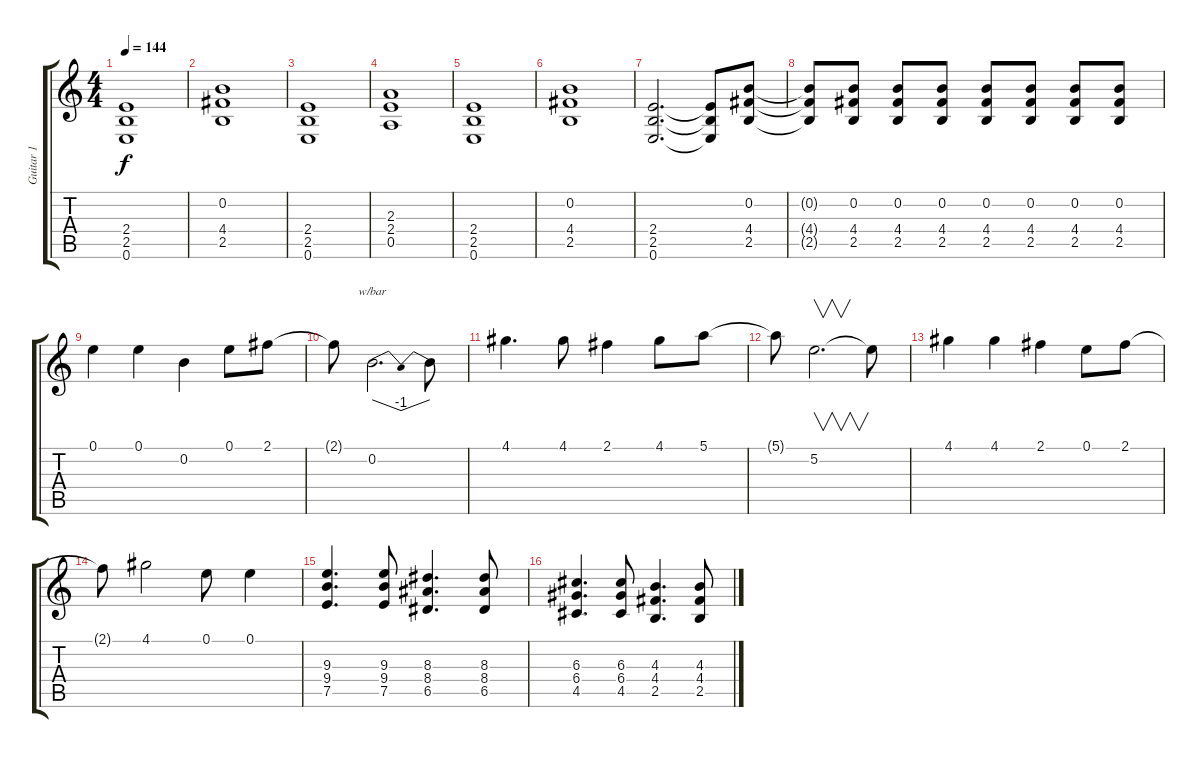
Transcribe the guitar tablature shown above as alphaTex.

\track ("Guitar 1" "Guitar 1") {instrument distortionguitar}
\staff {score tabs}
\tuning (E4 B3 G3 D3 A2 E2) {hide}
\ts (4 4)
\tempo 144
\clef g2
\ks c
(2.4 2.5 0.6).1{dy f} |
(0.2 4.4 2.5).1 |
(2.4 2.5 0.6).1 |
(2.3 2.4 0.5).1 |
(2.4 2.5 0.6).1 |
(0.2 4.4 2.5).1 |
(2.4 2.5 0.6).2{d} (2.4{t} 2.5{t} 0.6{t}).8 (0.2 4.4 2.5).8 |
(0.2{t} 4.4{t} 2.5{t}).8 (0.2 4.4 2.5).8 (0.2 4.4 2.5).8 (0.2 4.4 2.5).8 (0.2 4.4 2.5).8 (0.2 4.4 2.5).8 (0.2 4.4 2.5).8 (0.2 4.4 2.5).8 |
0.1.4 0.1.4 0.2.4 0.1.8 2.1.8 |
2.1{t}.8 0.2.2{d tbe (dip default 0 0 30 -4 60 0)} 0.2{t}.8 |
4.1.4{d} 4.1.8 2.1.4 4.1.8 5.1.8 |
5.1{t}.8 5.2.2{v d} 5.2{t}.8 |
4.1.4 4.1.4 2.1.4 0.1.8 2.1.8 |
2.1{t}.8 4.1.2 0.1.8 0.1.4 |
(9.3 9.4 7.5).4{d} (9.3 9.4 7.5).8 (8.3 8.4 6.5).4{d} (8.3 8.4 6.5).8 |
(6.3 6.4 4.5).4{d} (6.3 6.4 4.5).8 (4.3 4.4 2.5).4{d} (4.3 4.4 2.5).8
